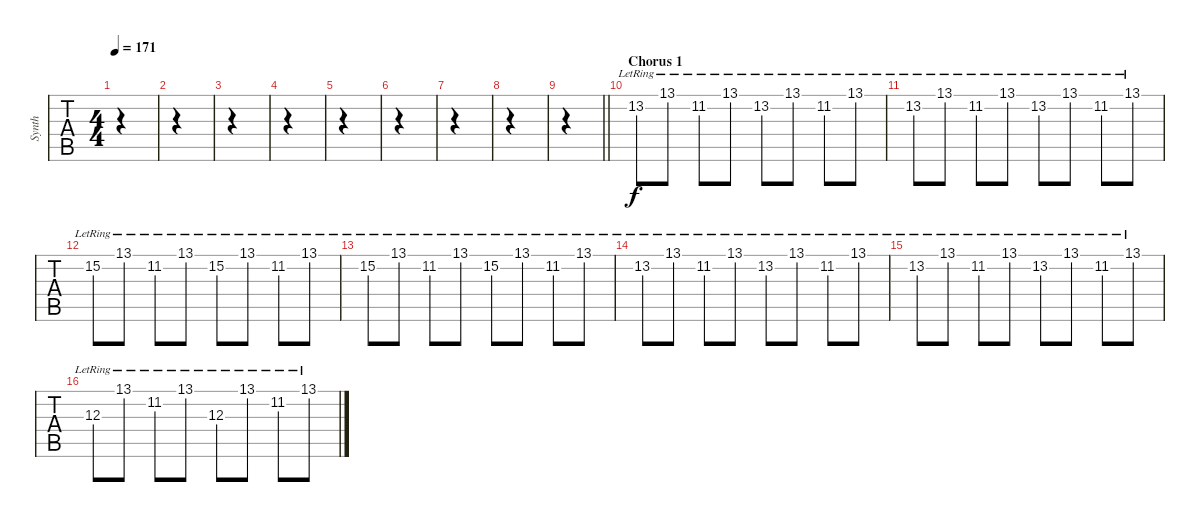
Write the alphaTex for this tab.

\track ("Synth" "Synth") {instrument acousticgrandpiano}
\staff {tabs}
\tuning (C4 G3 Eb3 Bb2 F2 Bb1) {hide}
\ts (4 4)
\tempo 171
\clef f4
\ks c
|
|
|
|
|
|
|
|
\barLineRight lightlight
|
\section ("" "Chorus 1")
13.2{lr}.8 13.1{lr}.8 11.2{lr}.8 13.1{lr}.8 13.2{lr}.8 13.1{lr}.8 11.2{lr}.8 13.1{lr}.8 |
13.2{lr}.8 13.1{lr}.8 11.2{lr}.8 13.1{lr}.8 13.2{lr}.8 13.1{lr}.8 11.2{lr}.8 13.1{lr}.8 |
15.2{lr}.8 13.1{lr}.8 11.2{lr}.8 13.1{lr}.8 15.2{lr}.8 13.1{lr}.8 11.2{lr}.8 13.1{lr}.8 |
15.2{lr}.8 13.1{lr}.8 11.2{lr}.8 13.1{lr}.8 15.2{lr}.8 13.1{lr}.8 11.2{lr}.8 13.1{lr}.8 |
13.2{lr}.8 13.1{lr}.8 11.2{lr}.8 13.1{lr}.8 13.2{lr}.8 13.1{lr}.8 11.2{lr}.8 13.1{lr}.8 |
13.2{lr}.8 13.1{lr}.8 11.2{lr}.8 13.1{lr}.8 13.2{lr}.8 13.1{lr}.8 11.2{lr}.8 13.1{lr}.8 |
12.3{lr}.8 13.1{lr}.8 11.2{lr}.8 13.1{lr}.8 12.3{lr}.8 13.1{lr}.8 11.2{lr}.8 13.1{lr}.8
